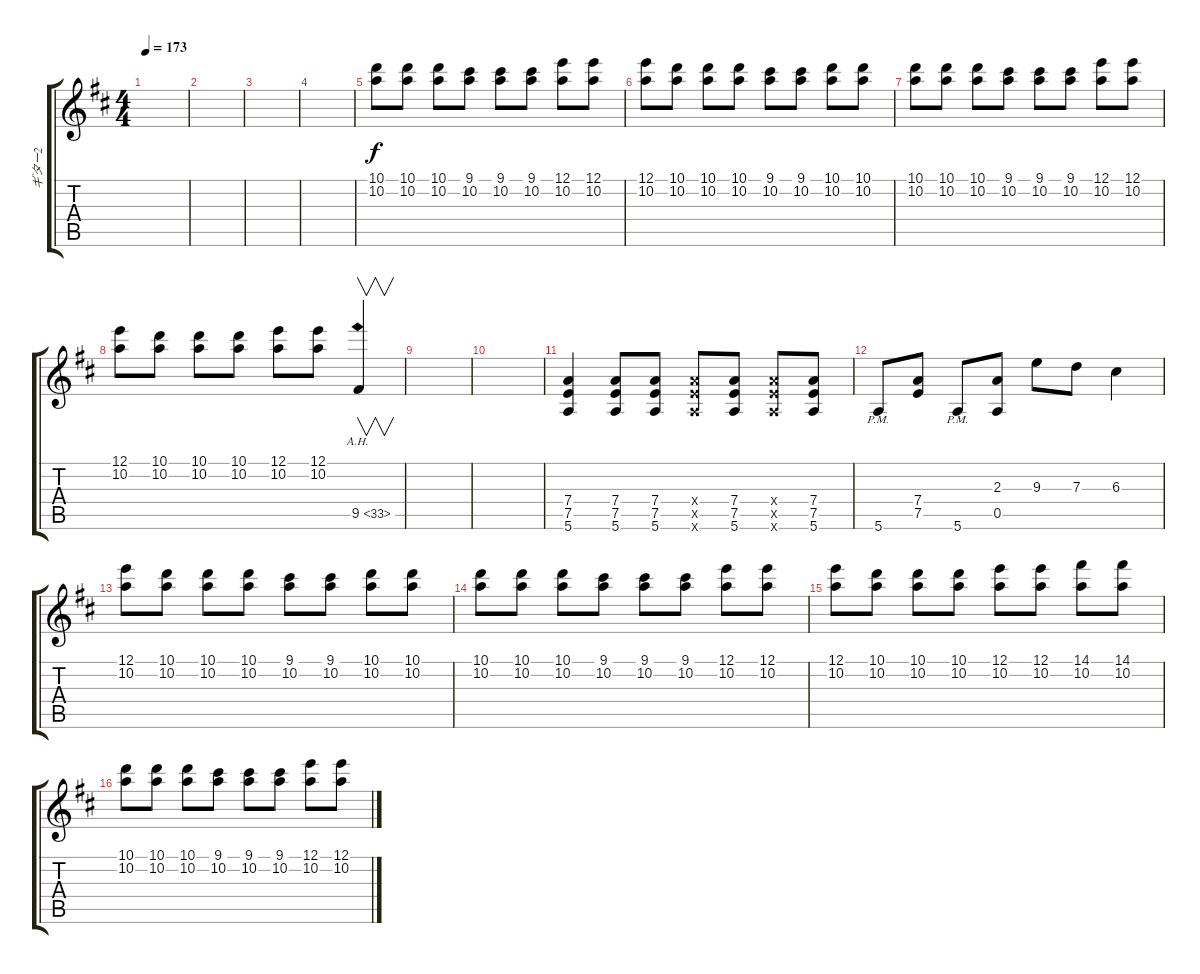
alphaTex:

\track ("ギター2" "ギター2") {mute instrument distortionguitar}
\staff {score tabs}
\tuning (E4 B3 G3 D3 A2 E2) {hide}
\ts (4 4)
\tempo 173
\clef g2
\ks d
|
|
|
|
(10.1 10.2).8 (10.1 10.2).8 (10.1 10.2).8 (9.1 10.2).8 (9.1 10.2).8 (9.1 10.2).8 (12.1 10.2).8 (12.1 10.2).8 |
(12.1 10.2).8 (10.1 10.2).8 (10.1 10.2).8 (10.1 10.2).8 (9.1 10.2).8 (9.1 10.2).8 (10.1 10.2).8 (10.1 10.2).8 |
(10.1 10.2).8 (10.1 10.2).8 (10.1 10.2).8 (9.1 10.2).8 (9.1 10.2).8 (9.1 10.2).8 (12.1 10.2).8 (12.1 10.2).8 |
(12.1 10.2).8 (10.1 10.2).8 (10.1 10.2).8 (10.1 10.2).8 (12.1 10.2).8 (12.1 10.2).8 9.5{ah 24}.4{v} |
|
|
(7.4 7.5 5.6).4 (7.4 7.5 5.6).8 (7.4 7.5 5.6).8 (7.4{x} 7.5{x} 5.6{x}).8 (7.4 7.5 5.6).8 (7.4{x} 7.5{x} 5.6{x}).8 (7.4 7.5 5.6).8 |
5.6{pm}.8 (7.4 7.5).8 5.6{pm}.8 (2.3 0.5).8 9.3.8 7.3.8 6.3.4 |
(12.1 10.2).8 (10.1 10.2).8 (10.1 10.2).8 (10.1 10.2).8 (9.1 10.2).8 (9.1 10.2).8 (10.1 10.2).8 (10.1 10.2).8 |
(10.1 10.2).8 (10.1 10.2).8 (10.1 10.2).8 (9.1 10.2).8 (9.1 10.2).8 (9.1 10.2).8 (12.1 10.2).8 (12.1 10.2).8 |
(12.1 10.2).8 (10.1 10.2).8 (10.1 10.2).8 (10.1 10.2).8 (12.1 10.2).8 (12.1 10.2).8 (14.1 10.2).8 (14.1 10.2).8 |
(10.1 10.2).8 (10.1 10.2).8 (10.1 10.2).8 (9.1 10.2).8 (9.1 10.2).8 (9.1 10.2).8 (12.1 10.2).8 (12.1 10.2).8
